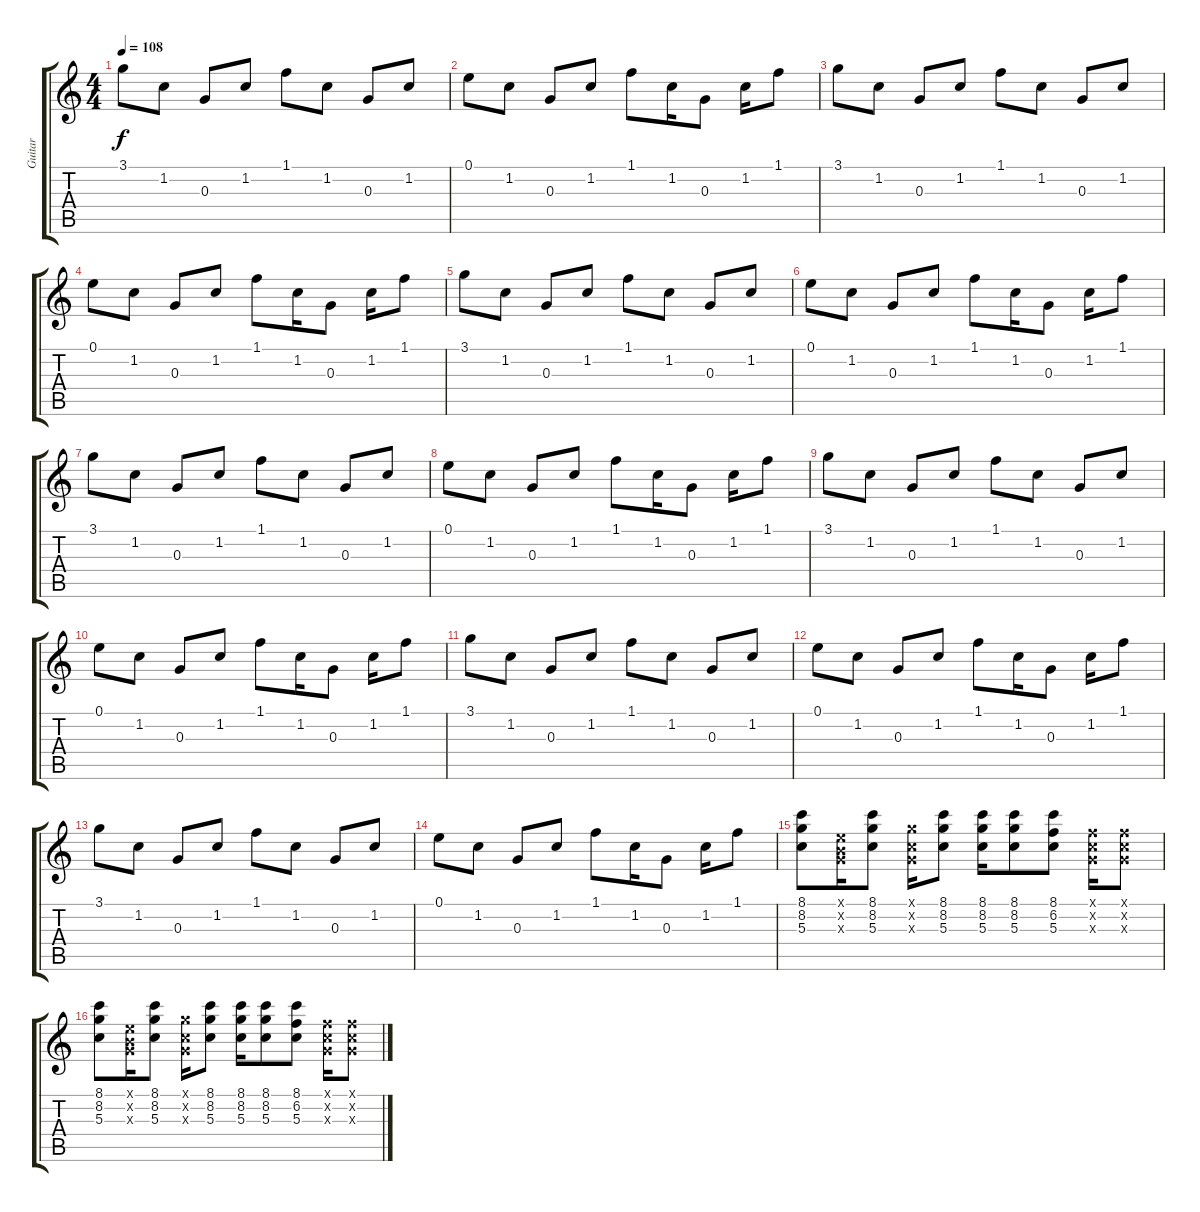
\track ("Guitar " "Guitar ") {instrument electricguitarjazz}
\staff {score tabs}
\tuning (E4 B3 G3 D3 A2 E2) {hide}
\ts (4 4)
\tempo 108
\clef g2
\ks c
3.1.8{dy f} 1.2.8 0.3.8 1.2.8 1.1.8 1.2.8 0.3.8 1.2.8 |
0.1.8 1.2.8 0.3.8 1.2.8 1.1.8 1.2.16 0.3.8 1.2.16 1.1.8 |
3.1.8 1.2.8 0.3.8 1.2.8 1.1.8 1.2.8 0.3.8 1.2.8 |
0.1.8 1.2.8 0.3.8 1.2.8 1.1.8 1.2.16 0.3.8 1.2.16 1.1.8 |
3.1.8 1.2.8 0.3.8 1.2.8 1.1.8 1.2.8 0.3.8 1.2.8 |
0.1.8 1.2.8 0.3.8 1.2.8 1.1.8 1.2.16 0.3.8 1.2.16 1.1.8 |
3.1.8 1.2.8 0.3.8 1.2.8 1.1.8 1.2.8 0.3.8 1.2.8 |
0.1.8 1.2.8 0.3.8 1.2.8 1.1.8 1.2.16 0.3.8 1.2.16 1.1.8 |
3.1.8 1.2.8 0.3.8 1.2.8 1.1.8 1.2.8 0.3.8 1.2.8 |
0.1.8 1.2.8 0.3.8 1.2.8 1.1.8 1.2.16 0.3.8 1.2.16 1.1.8 |
3.1.8 1.2.8 0.3.8 1.2.8 1.1.8 1.2.8 0.3.8 1.2.8 |
0.1.8 1.2.8 0.3.8 1.2.8 1.1.8 1.2.16 0.3.8 1.2.16 1.1.8 |
3.1.8 1.2.8 0.3.8 1.2.8 1.1.8 1.2.8 0.3.8 1.2.8 |
0.1.8 1.2.8 0.3.8 1.2.8 1.1.8 1.2.16 0.3.8 1.2.16 1.1.8 |
(8.1 8.2 5.3).8{instrument distortionguitar} (0.1{x} 0.2{x} 0.3{x}).16 (8.1 8.2 5.3).8 (3.1{x} 1.2{x} 0.3{x}).16 (8.1 8.2 5.3).8 (8.1 8.2 5.3).16 (8.1 8.2 5.3).8 (8.1 6.2 5.3).8 (1.1{x} 1.2{x} 0.3{x}).16 (1.1{x} 1.2{x} 0.3{x}).8 |
(8.1 8.2 5.3).8 (0.1{x} 0.2{x} 0.3{x}).16 (8.1 8.2 5.3).8 (3.1{x} 1.2{x} 0.3{x}).16 (8.1 8.2 5.3).8 (8.1 8.2 5.3).16 (8.1 8.2 5.3).8 (8.1 6.2 5.3).8 (1.1{x} 1.2{x} 0.3{x}).16 (1.1{x} 1.2{x} 0.3{x}).8
